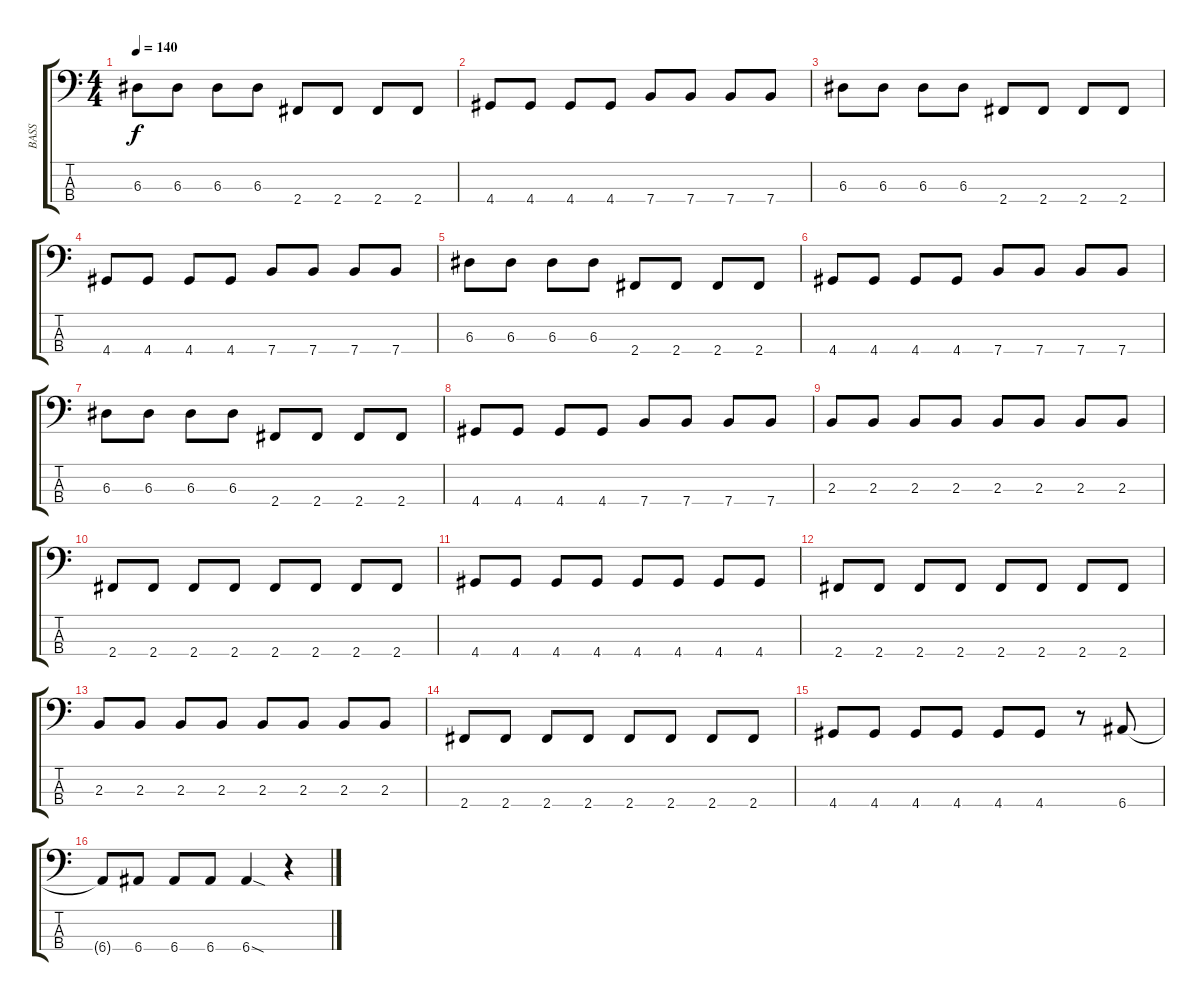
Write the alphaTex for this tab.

\track ("BASS" "BASS") {instrument electricbasspick}
\staff {score tabs}
\tuning (G2 D2 A1 E1) {hide}
\ts (4 4)
\tempo 140
\clef f4
\ks c
6.3.8{dy f} 6.3.8 6.3.8 6.3.8 2.4.8 2.4.8 2.4.8 2.4.8 |
4.4.8 4.4.8 4.4.8 4.4.8 7.4.8 7.4.8 7.4.8 7.4.8 |
6.3.8 6.3.8 6.3.8 6.3.8 2.4.8 2.4.8 2.4.8 2.4.8 |
4.4.8 4.4.8 4.4.8 4.4.8 7.4.8 7.4.8 7.4.8 7.4.8 |
6.3.8 6.3.8 6.3.8 6.3.8 2.4.8 2.4.8 2.4.8 2.4.8 |
4.4.8 4.4.8 4.4.8 4.4.8 7.4.8 7.4.8 7.4.8 7.4.8 |
6.3.8 6.3.8 6.3.8 6.3.8 2.4.8 2.4.8 2.4.8 2.4.8 |
4.4.8 4.4.8 4.4.8 4.4.8 7.4.8 7.4.8 7.4.8 7.4.8 |
2.3.8 2.3.8 2.3.8 2.3.8 2.3.8 2.3.8 2.3.8 2.3.8 |
2.4.8 2.4.8 2.4.8 2.4.8 2.4.8 2.4.8 2.4.8 2.4.8 |
4.4.8 4.4.8 4.4.8 4.4.8 4.4.8 4.4.8 4.4.8 4.4.8 |
2.4.8 2.4.8 2.4.8 2.4.8 2.4.8 2.4.8 2.4.8 2.4.8 |
2.3.8 2.3.8 2.3.8 2.3.8 2.3.8 2.3.8 2.3.8 2.3.8 |
2.4.8 2.4.8 2.4.8 2.4.8 2.4.8 2.4.8 2.4.8 2.4.8 |
4.4.8 4.4.8 4.4.8 4.4.8 4.4.8 4.4.8 r.8 6.4.8 |
6.4{t}.8 6.4.8 6.4.8 6.4.8 6.4{sod}.4 r.4
